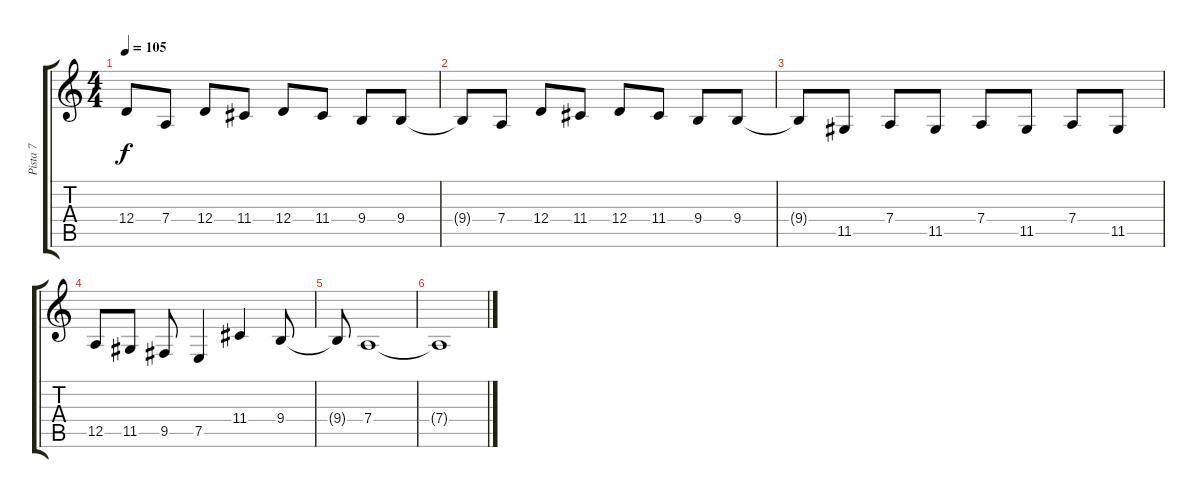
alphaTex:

\track ("Pista 7" "Pista 7") {instrument violin}
\staff {score tabs}
\tuning (E4 B3 G3 D3 A2 E2) {hide}
\ts (4 4)
\tempo 105
\clef g2
\ks c
12.4{t}.8{dy f} 7.4.8 12.4.8 11.4.8 12.4.8 11.4.8 9.4.8 9.4.8 |
9.4{t}.8 7.4.8 12.4.8 11.4.8 12.4.8 11.4.8 9.4.8 9.4.8 |
9.4{t}.8 11.5.8 7.4.8 11.5.8 7.4.8 11.5.8 7.4.8 11.5.8 |
12.5.8 11.5.8 9.5.8 7.5.4 11.4.4 9.4.8 |
9.4{t}.8 7.4.1{volume 3} |
7.4{t}.1
